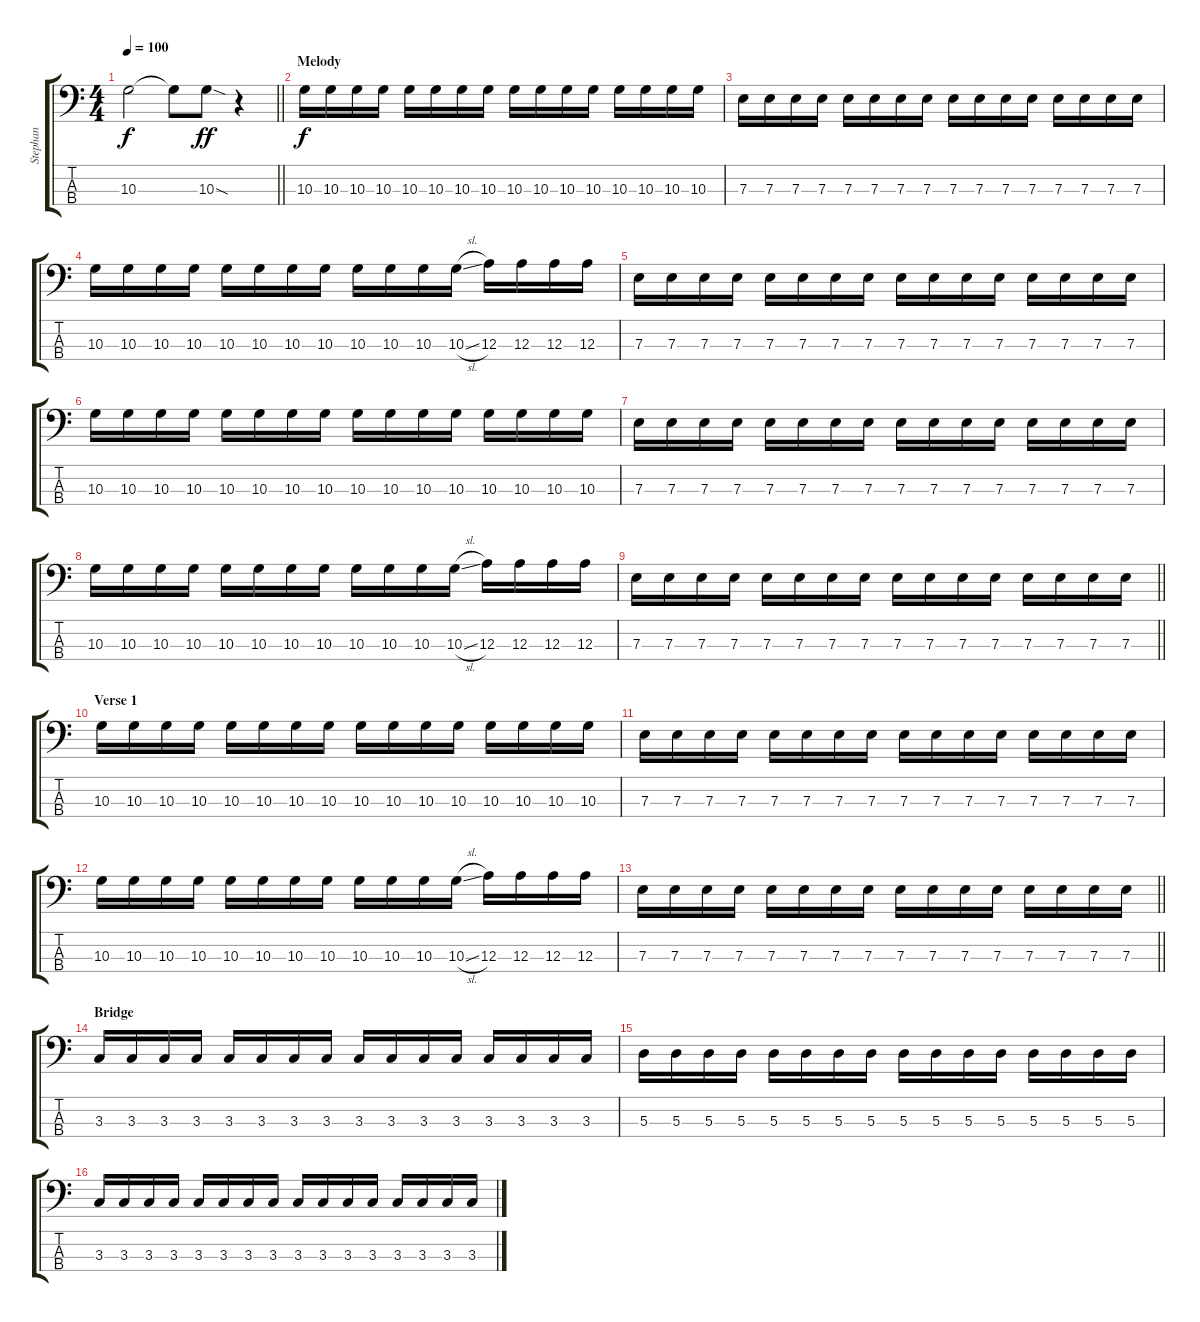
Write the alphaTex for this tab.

\track ("Stephan" "Stephan") {instrument electricbasspick}
\staff {score tabs}
\tuning (G2 D2 A1 E1) {hide}
\ts (4 4)
\tempo 100
\clef f4
\barLineRight lightlight
\ks c
10.3{t}.2{dy f} 10.3{t}.8 10.3{sod}.8{dy ff volume 13 instrument electricbasspick} r.4 |
\section ("" "Melody")
10.3.16{dy f} 10.3.16 10.3.16 10.3.16 10.3.16 10.3.16 10.3.16 10.3.16 10.3.16 10.3.16 10.3.16 10.3.16 10.3.16 10.3.16 10.3.16 10.3.16 |
7.3.16 7.3.16 7.3.16 7.3.16 7.3.16 7.3.16 7.3.16 7.3.16 7.3.16 7.3.16 7.3.16 7.3.16 7.3.16 7.3.16 7.3.16 7.3.16 |
10.3.16 10.3.16 10.3.16 10.3.16 10.3.16 10.3.16 10.3.16 10.3.16 10.3.16 10.3.16 10.3.16 10.3{sl}.16 12.3.16 12.3.16 12.3.16 12.3.16 |
7.3.16 7.3.16 7.3.16 7.3.16 7.3.16 7.3.16 7.3.16 7.3.16 7.3.16 7.3.16 7.3.16 7.3.16 7.3.16 7.3.16 7.3.16 7.3.16 |
10.3.16 10.3.16 10.3.16 10.3.16 10.3.16 10.3.16 10.3.16 10.3.16 10.3.16 10.3.16 10.3.16 10.3.16 10.3.16 10.3.16 10.3.16 10.3.16 |
7.3.16 7.3.16 7.3.16 7.3.16 7.3.16 7.3.16 7.3.16 7.3.16 7.3.16 7.3.16 7.3.16 7.3.16 7.3.16 7.3.16 7.3.16 7.3.16 |
10.3.16 10.3.16 10.3.16 10.3.16 10.3.16 10.3.16 10.3.16 10.3.16 10.3.16 10.3.16 10.3.16 10.3{sl}.16 12.3.16 12.3.16 12.3.16 12.3.16 |
\barLineRight lightlight
7.3.16 7.3.16 7.3.16 7.3.16 7.3.16 7.3.16 7.3.16 7.3.16 7.3.16 7.3.16 7.3.16 7.3.16 7.3.16 7.3.16 7.3.16 7.3.16 |
\section ("" "Verse 1")
10.3.16 10.3.16 10.3.16 10.3.16 10.3.16 10.3.16 10.3.16 10.3.16 10.3.16 10.3.16 10.3.16 10.3.16 10.3.16 10.3.16 10.3.16 10.3.16 |
7.3.16 7.3.16 7.3.16 7.3.16 7.3.16 7.3.16 7.3.16 7.3.16 7.3.16 7.3.16 7.3.16 7.3.16 7.3.16 7.3.16 7.3.16 7.3.16 |
10.3.16 10.3.16 10.3.16 10.3.16 10.3.16 10.3.16 10.3.16 10.3.16 10.3.16 10.3.16 10.3.16 10.3{sl}.16 12.3.16 12.3.16 12.3.16 12.3.16 |
\barLineRight lightlight
7.3.16 7.3.16 7.3.16 7.3.16 7.3.16 7.3.16 7.3.16 7.3.16 7.3.16 7.3.16 7.3.16 7.3.16 7.3.16 7.3.16 7.3.16 7.3.16 |
\section ("" "Bridge")
3.3.16 3.3.16 3.3.16 3.3.16 3.3.16 3.3.16 3.3.16 3.3.16 3.3.16 3.3.16 3.3.16 3.3.16 3.3.16 3.3.16 3.3.16 3.3.16 |
5.3.16 5.3.16 5.3.16 5.3.16 5.3.16 5.3.16 5.3.16 5.3.16 5.3.16 5.3.16 5.3.16 5.3.16 5.3.16 5.3.16 5.3.16 5.3.16 |
3.3.16 3.3.16 3.3.16 3.3.16 3.3.16 3.3.16 3.3.16 3.3.16 3.3.16 3.3.16 3.3.16 3.3.16 3.3.16 3.3.16 3.3.16 3.3.16
